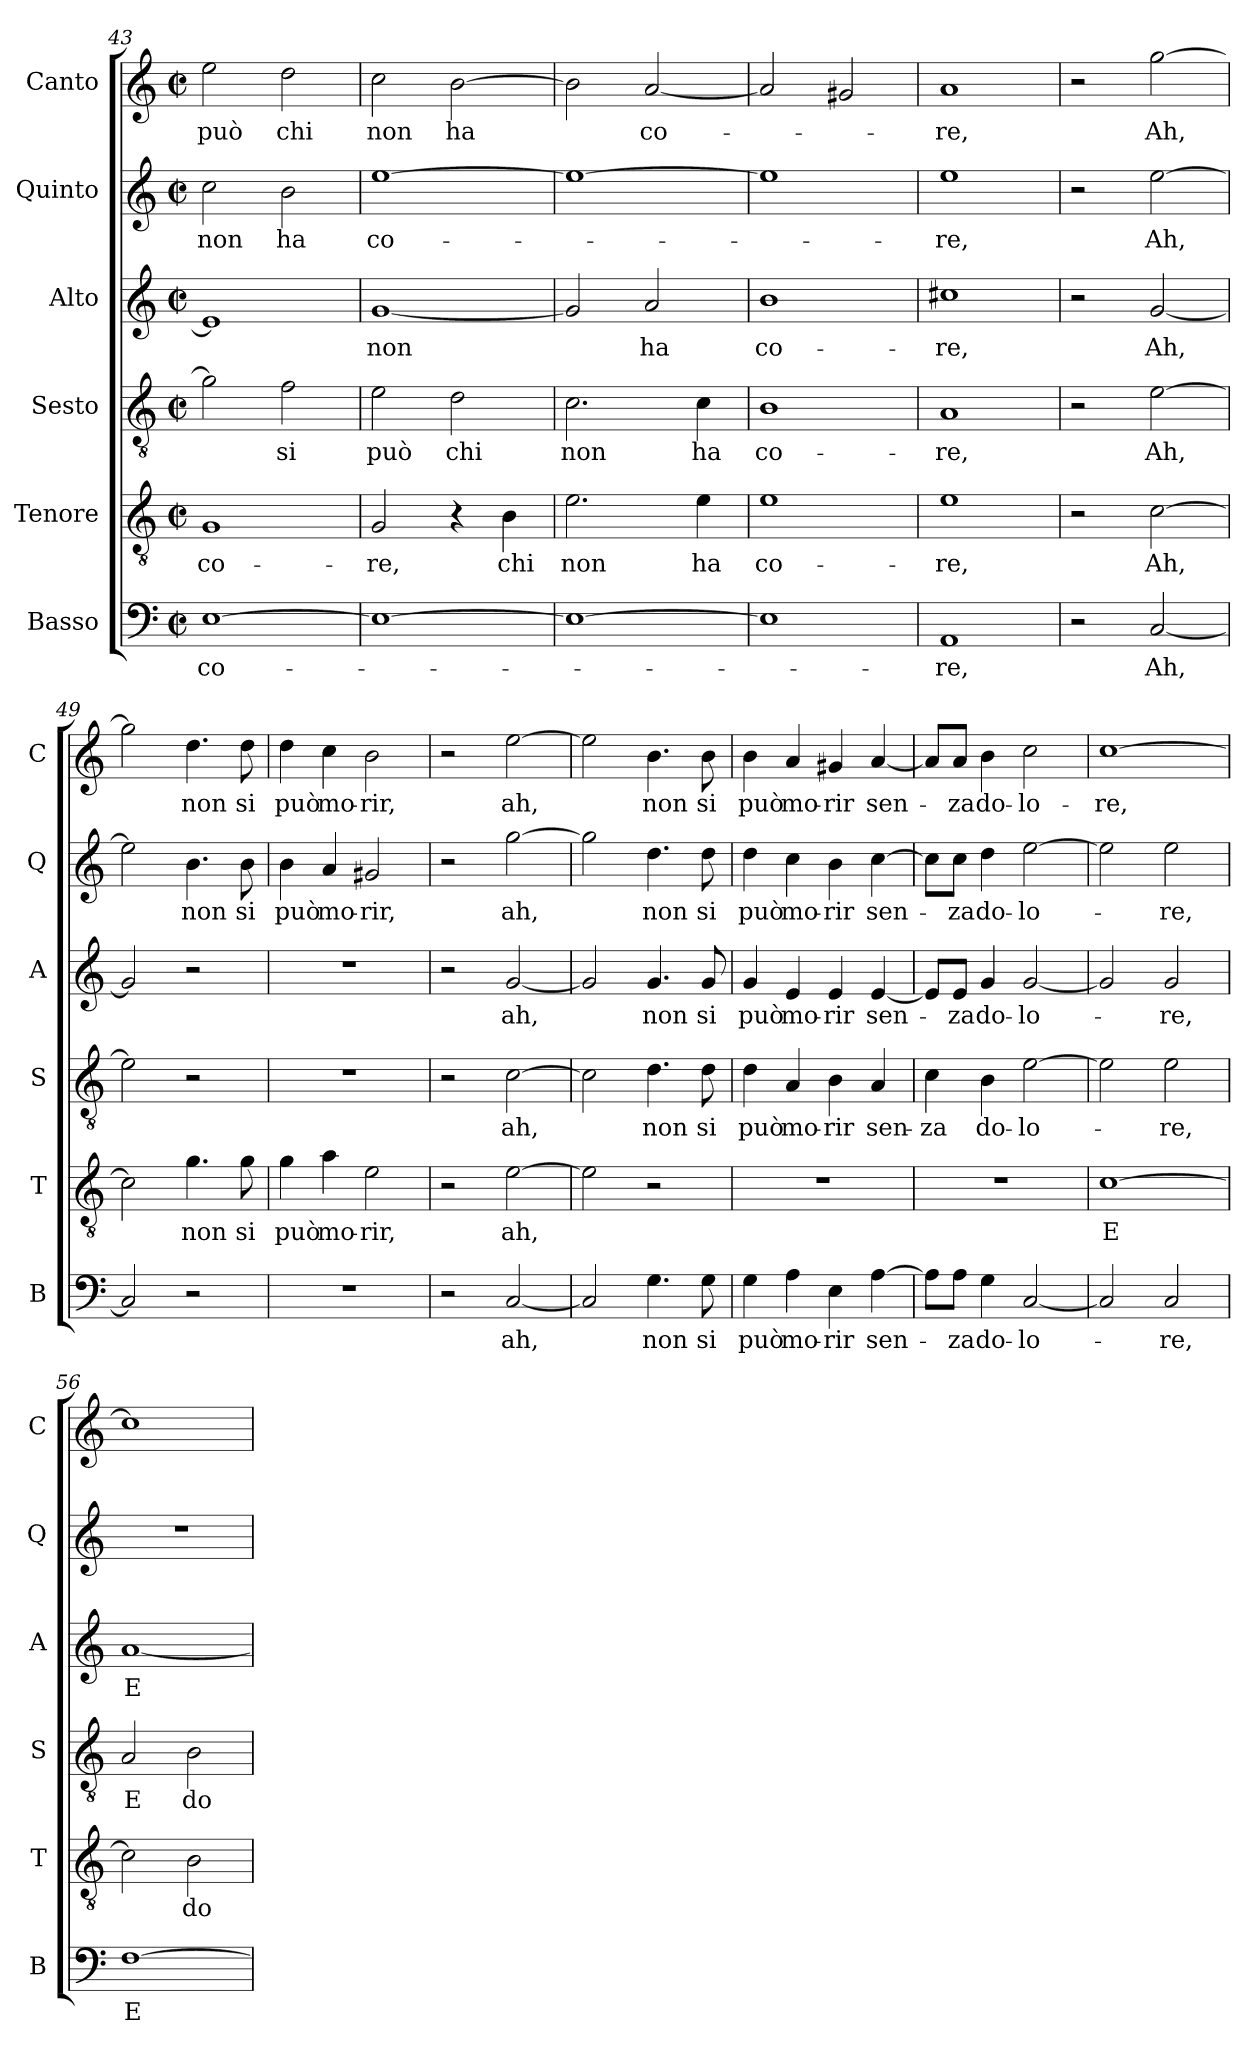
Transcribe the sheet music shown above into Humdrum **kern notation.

**kern	**text	**kern	**text	**kern	**text	**kern	**text	**kern	**text	**kern	**text
*part6	*part6	*part5	*part5	*part4	*part4	*part3	*part3	*part2	*part2	*part1	*part1
*staff6	*staff6	*staff5	*staff5	*staff4	*staff4	*staff3	*staff3	*staff2	*staff2	*staff1	*staff1
*I"Basso	*	*I"Tenore	*	*I"Sesto	*	*I"Alto	*	*I"Quinto	*	*I"Canto	*
*I'B	*	*I'T	*	*I'S	*	*I'A	*	*I'Q	*	*I'C	*
*clefF4	*	*clefGv2	*	*clefGv2	*	*clefG2	*	*clefG2	*	*clefG2	*
*k[]	*	*k[]	*	*k[]	*	*k[]	*	*k[]	*	*k[]	*
*C:	*	*C:	*	*C:	*	*C:	*	*C:	*	*C:	*
*M2/2	*	*M2/2	*	*M2/2	*	*M2/2	*	*M2/2	*	*M2/2	*
*met(c|)	*	*met(c|)	*	*met(c|)	*	*met(c|)	*	*met(c|)	*	*met(c|)	*
=43	=43	=43	=43	=43	=43	=43	=43	=43	=43	=43	=43
[1E	co-	1G	co-	2g]	.	1e]	.	2cc	-non	2ee	-può
.	.	.	.	2f	-si	.	.	2b	-ha	2dd	-chi
=44	=44	=44	=44	=44	=44	=44	=44	=44	=44	=44	=44
1E_	.	2G	-re,	2e	-può	[1g	-non	[1ee	co-	2cc	-non
.	.	4r	.	2d	-chi	.	.	.	.	[2b	-ha
.	.	4B	-chi	.	.	.	.	.	.	.	.
=45	=45	=45	=45	=45	=45	=45	=45	=45	=45	=45	=45
1E_	.	2.e	-non	2.c	-non	2g]	.	1ee_	.	2b]	.
.	.	.	.	.	.	2a	-ha	.	.	[2a	co-
.	.	4e	-ha	4c	-ha	.	.	.	.	.	.
=46	=46	=46	=46	=46	=46	=46	=46	=46	=46	=46	=46
1E]	.	1e	co-	1B	co-	1b	co-	1ee]	.	2a]	.
.	.	.	.	.	.	.	.	.	.	2g#X	.
=47	=47	=47	=47	=47	=47	=47	=47	=47	=47	=47	=47
1AA	-re,	1e	-re,	1A	-re,	1cc#X	-re,	1ee	-re,	1a	-re,
=48	=48	=48	=48	=48	=48	=48	=48	=48	=48	=48	=48
2r	.	2r	.	2r	.	2r	.	2r	.	2r	.
[2C	-Ah,	[2c	-Ah,	[2e	-Ah,	[2g	-Ah,	[2ee	-Ah,	[2gg	-Ah,
=49	=49	=49	=49	=49	=49	=49	=49	=49	=49	=49	=49
2C]	.	2c]	.	2e]	.	2g]	.	2ee]	.	2gg]	.
2r	.	4.g	-non	2r	.	2r	.	4.b	-non	4.dd	-non
.	.	8g	-si	.	.	.	.	8b	-si	8dd	-si
=50	=50	=50	=50	=50	=50	=50	=50	=50	=50	=50	=50
1r	.	4g	-può	1r	.	1r	.	4b	-può	4dd	-può
.	.	4a	mo-	.	.	.	.	4a	mo-	4cc	mo-
.	.	2e	-rir,	.	.	.	.	2g#X	-rir,	2b	-rir,
=51	=51	=51	=51	=51	=51	=51	=51	=51	=51	=51	=51
2r	.	2r	.	2r	.	2r	.	2r	.	2r	.
[2C	-ah,	[2e	-ah,	[2c	-ah,	[2g	-ah,	[2gg	-ah,	[2ee	-ah,
=52	=52	=52	=52	=52	=52	=52	=52	=52	=52	=52	=52
2C]	.	2e]	.	2c]	.	2g]	.	2gg]	.	2ee]	.
4.G	-non	2r	.	4.d	-non	4.g	-non	4.dd	-non	4.b	-non
8G	-si	.	.	8d	-si	8g	-si	8dd	-si	8b	-si
=53	=53	=53	=53	=53	=53	=53	=53	=53	=53	=53	=53
4G	-può	1r	.	4d	-può	4g	-può	4dd	-può	4b	-può
4A	mo-	.	.	4A	mo-	4e	mo-	4cc	mo-	4a	mo-
4E	-rir	.	.	4B	-rir	4e	-rir	4b	-rir	4g#X	-rir
[4A	sen-	.	.	4A	sen-	[4e	sen-	[4cc	sen-	[4a	sen-
=54	=54	=54	=54	=54	=54	=54	=54	=54	=54	=54	=54
8A\L]	.	1r	.	4c	-za	8e/L]	.	8cc\L]	.	8a/L]	.
8A\J	-za	.	.	.	.	8e/J	-za	8cc\J	-za	8a/J	-za
4G	do-	.	.	4B	do-	4g	do-	4dd	do-	4b	do-
[2C	lo-	.	.	[2e	lo-	[2g	lo-	[2ee	lo-	2cc	lo-
=55	=55	=55	=55	=55	=55	=55	=55	=55	=55	=55	=55
2C]	.	[1c	-E	2e]	.	2g]	.	2ee]	.	[1cc	-re,
2C	-re,	.	.	2e	-re,	2g	-re,	2ee	-re,	.	.
=56	=56	=56	=56	=56	=56	=56	=56	=56	=56	=56	=56
[1F	-E	2c]	.	2A	-E	[1a	-E	1r	.	1cc]	.
.	.	2B	do-	2B	do-	.	.	.	.	.	.
=	=	=	=	=	=	=	=	=	=	=	=
*-	*-	*-	*-	*-	*-	*-	*-	*-	*-	*-	*-
